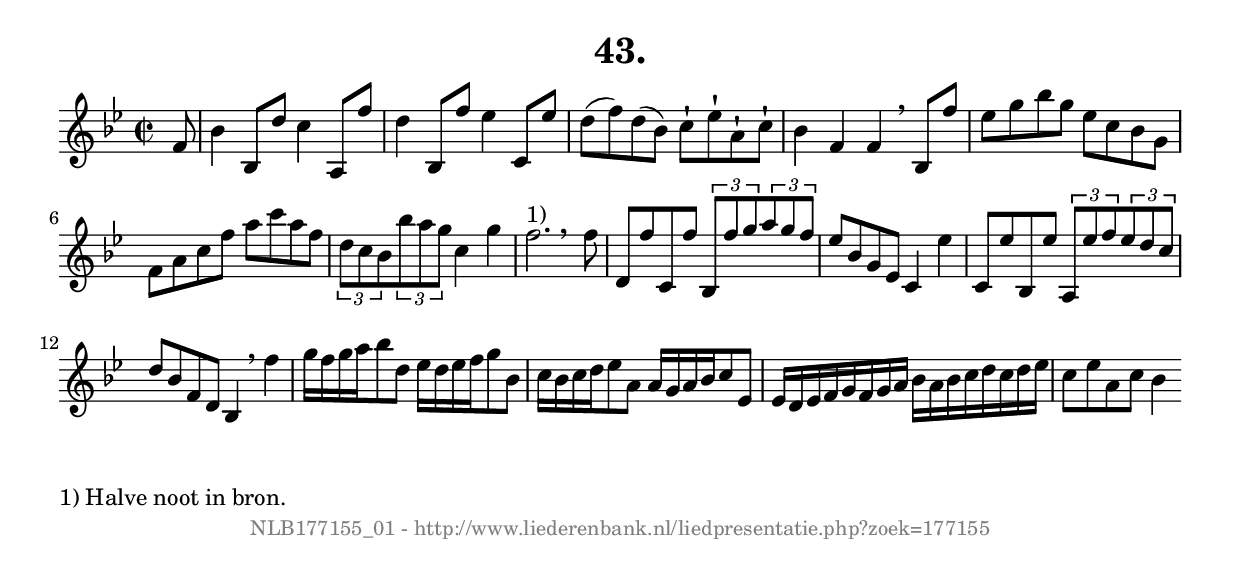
%
% produced by wce2krn 1.64 (7 June 2014)
%
\version"2.16"
#(append! paper-alist '(("long" . (cons (* 210 mm) (* 2000 mm)))))
#(set-default-paper-size "long")
sb = {\breathe}
mBreak = {\breathe }
bBreak = {\breathe }
x = {\once\override NoteHead #'style = #'cross }
gl=\glissando
itime={\override Staff.TimeSignature #'stencil = ##f }
ficta = {\once\set suggestAccidentals = ##t}
fine = {\once\override Score.RehearsalMark #'self-alignment-X = #1 \mark \markup {\italic{Fine}}}
dc = {\once\override Score.RehearsalMark #'self-alignment-X = #1 \mark \markup {\italic{D.C.}}}
dcf = {\once\override Score.RehearsalMark #'self-alignment-X = #1 \mark \markup {\italic{D.C. al Fine}}}
dcc = {\once\override Score.RehearsalMark #'self-alignment-X = #1 \mark \markup {\italic{D.C. al Coda}}}
ds = {\once\override Score.RehearsalMark #'self-alignment-X = #1 \mark \markup {\italic{D.S.}}}
dsf = {\once\override Score.RehearsalMark #'self-alignment-X = #1 \mark \markup {\italic{D.S. al Fine}}}
dsc = {\once\override Score.RehearsalMark #'self-alignment-X = #1 \mark \markup {\italic{D.S. al Coda}}}
pv = {\set Score.repeatCommands = #'((volta "1"))}
sv = {\set Score.repeatCommands = #'((volta "2"))}
tv = {\set Score.repeatCommands = #'((volta "3"))}
qv = {\set Score.repeatCommands = #'((volta "4"))}
xv = {\set Score.repeatCommands = #'((volta #f))}
\header{ tagline = ""
title = "43."
}
\score {{
\key bes \major
\relative g'
{
\set melismaBusyProperties = #'()
\partial 32*4
\time 2/2
\tempo 4=120
\override Score.MetronomeMark #'transparent = ##t
\override Score.RehearsalMark #'break-visibility = #(vector #t #t #f)
f8 bes4 bes,8 d' c4 a,8 f'' d4 bes,8 f'' es4 c,8 es' d( f) d( bes) c^\staccatissimo es^\staccatissimo a,^\staccatissimo c^\staccatissimo bes4 f f \mBreak
bes,8 f'' es g bes g es c bes g f a c f a c a f \times 2/3 { d8 c bes } \times 2/3 { bes' a g } c,4 g' f2.^"1)" s8 \bar ":|:" \bBreak
f8 d, f' c, f' \times 2/3 { bes,, f'' g } \times 2/3 { a g f } es bes g es c4 es' c,8 es' bes, es' \times 2/3 { a,, es'' f } \times 2/3 { es d c } d bes f d bes4 \mBreak
f''4 g16 f g a bes8 d, es16 d es f g8 bes, c16 bes c d es8 a, a16 g a bes c8 es, es16 d es f g f g a bes a bes c d c d es c8 es a, c bes4 \bar ":|"
 }}
 \midi { }
 \layout {
            indent = 0.0\cm
}
}
\markup { \wordwrap-string #" 
1) Halve noot in bron.
"}
\markup { \vspace #0 } \markup { \with-color #grey \fill-line { \center-column { \smaller "NLB177155_01 - http://www.liederenbank.nl/liedpresentatie.php?zoek=177155" } } }
